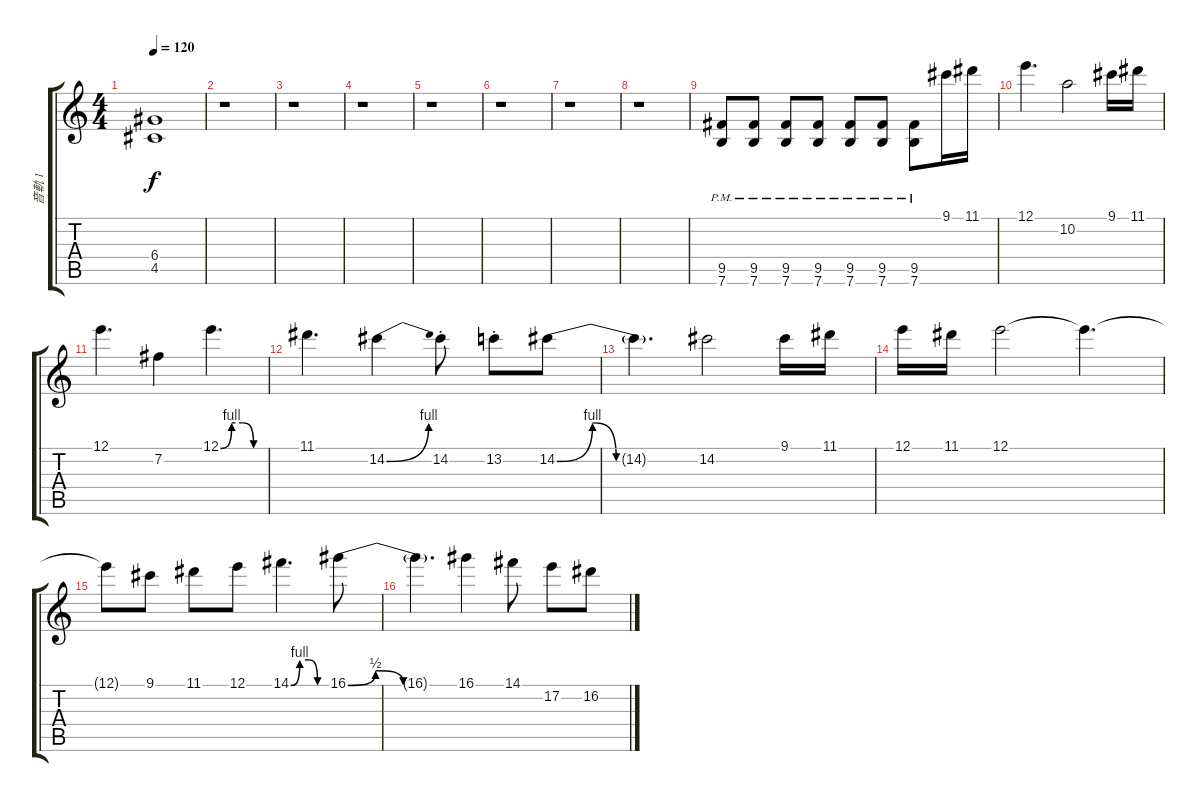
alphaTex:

\track ("音軌 1" "音軌 1") {instrument overdrivenguitar}
\staff {score tabs}
\tuning (E4 B3 G3 D3 A2 E2) {hide}
\ts (4 4)
\tempo 120
\clef g2
\ks c
(6.4 4.5).1{dy f} |
r.1 |
r.1 |
r.1 |
r.1 |
r.1 |
r.1 |
r.1 |
(9.5{pm} 7.6{pm}).8 (9.5{pm} 7.6{pm}).8 (9.5{pm} 7.6{pm}).8 (9.5{pm} 7.6{pm}).8 (9.5{pm} 7.6{pm}).8 (9.5{pm} 7.6{pm}).8 (9.5{pm} 7.6{pm}).8 9.1.16 11.1.16 |
12.1.4{d} 10.2.2 9.1.16 11.1.16 |
12.1.4{d} 7.2.4 12.1{be (custom 0 0 15 4 30 4 45 0 60 0)}.4{d} |
11.1.4{d} 14.2{be (bend 0 0 60 4)}.4 14.2{st}.8 13.2{st}.8 14.2{be (custom 0 0 15 4 25 0 30 0 45 0 60 0)}.8 |
14.2{t}.4{d} 14.2.2 9.1.16 11.1.16 |
12.1.16 11.1.16 12.1.2 12.1{t}.4{d} |
12.1{t}.8 9.1.8 11.1.8 12.1.8 14.1{be (custom 0 0 15 4 30 4 45 0 60 0)}.4{d} 16.1{be (custom 0 0 15 2 30 0 45 0 60 0)}.8 |
16.1{t}.4{d} 16.1.4 14.1.8 17.2.8 16.2.8
